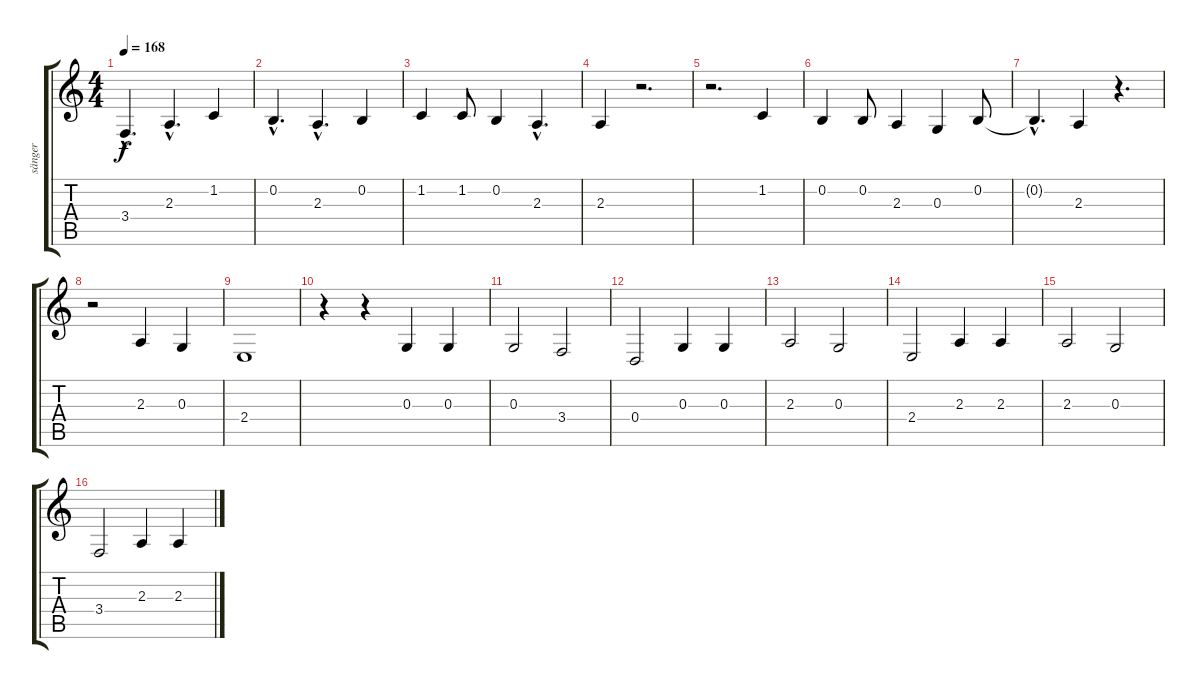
\track ("sänger" "sänger") {instrument oboe}
\staff {score tabs}
\tuning (E4 B3 G3 D3 A2 E2) {hide}
\ts (4 4)
\tempo 168
\clef g2
\ks c
3.4{hac}.4{d dy f} 2.3{hac}.4{d} 1.2.4 |
0.2{hac}.4{d} 2.3{hac}.4{d} 0.2.4 |
1.2.4 1.2.8 0.2.4 2.3{hac}.4{d} |
2.3.4 r.2{d} |
r.2{d} 1.2.4 |
0.2.4 0.2.8 2.3.4 0.3.4 0.2.8 |
0.2{hac t}.4{d} 2.3.4 r.4{d} |
r.2 2.3.4 0.3.4 |
2.4.1 |
r.4 r.4 0.3.4 0.3.4 |
0.3.2 3.4.2 |
0.4.2 0.3.4 0.3.4 |
2.3.2 0.3.2 |
2.4.2 2.3.4 2.3.4 |
2.3.2 0.3.2 |
3.4.2 2.3.4 2.3.4
